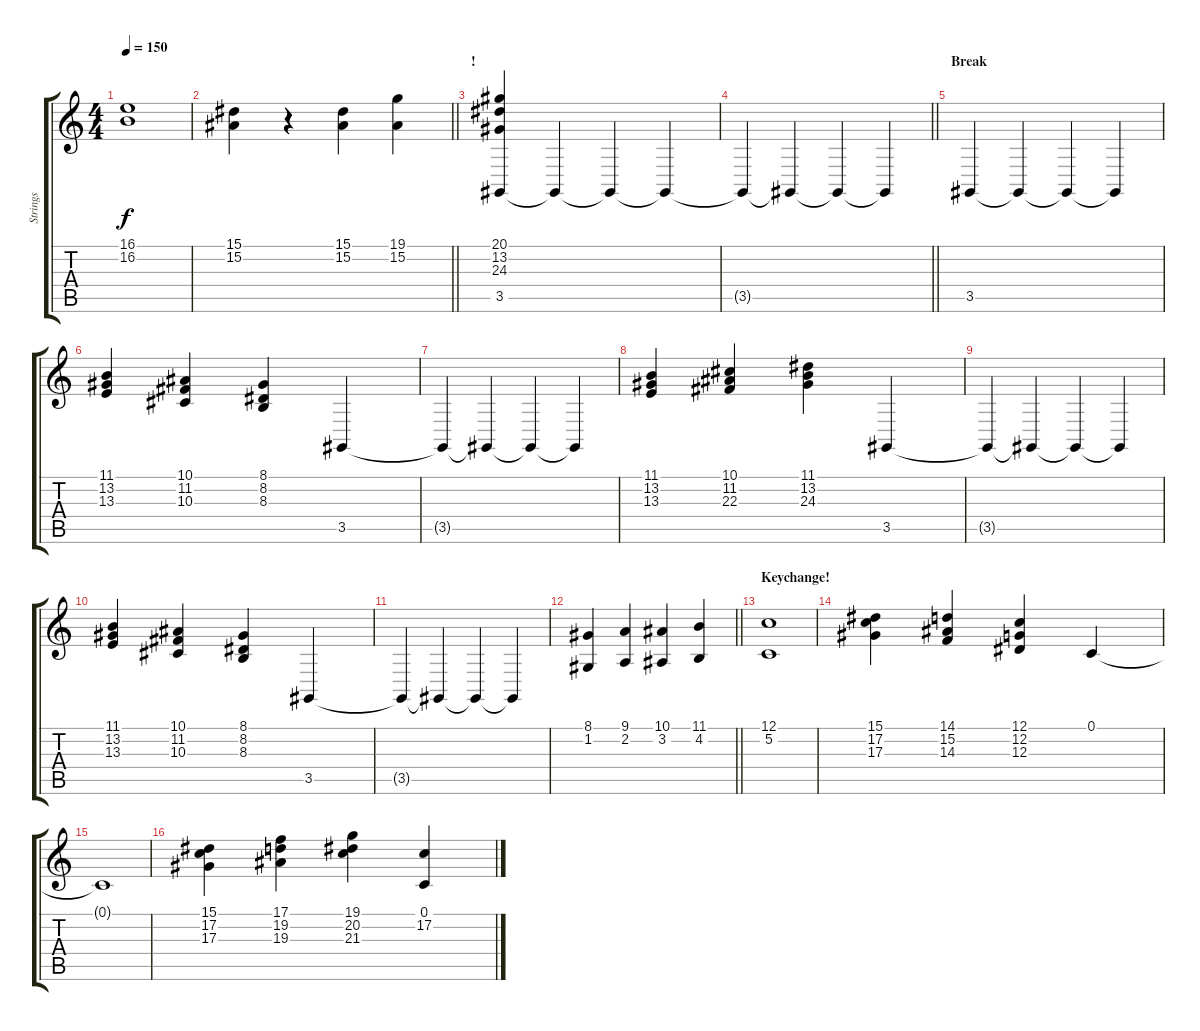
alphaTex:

\track ("Strings" "Strings") {instrument stringensemble1}
\staff {score tabs}
\tuning (C4 G3 Eb3 Bb2 F2 C2) {hide}
\ts (4 4)
\tempo 150
\clef g2
\ks c
(16.1 16.2).1{dy f} |
\barLineRight lightlight
(15.1 15.2).4 r.4 (15.1 15.2).4 (19.1 15.2).4 |
\section ("" "!")
(20.1 13.2 24.3 3.5).4 3.5{t}.4 3.5{t}.4 3.5{t}.4 |
\barLineRight lightlight
3.5{t}.4 3.5{t}.4 3.5{t}.4 3.5{t}.4 |
\section ("" "Break")
3.5.4 3.5{t}.4 3.5{t}.4 3.5{t}.4 |
(11.1 13.2 13.3).4 (10.1 11.2 10.3).4 (8.1 8.2 8.3).4 3.5.4 |
3.5{t}.4 3.5{t}.4 3.5{t}.4 3.5{t}.4 |
(11.1 13.2 13.3).4 (10.1 11.2 22.3).4 (11.1 13.2 24.3).4 3.5.4 |
3.5{t}.4 3.5{t}.4 3.5{t}.4 3.5{t}.4 |
(11.1 13.2 13.3).4 (10.1 11.2 10.3).4 (8.1 8.2 8.3).4 3.5.4 |
3.5{t}.4 3.5{t}.4 3.5{t}.4 3.5{t}.4 |
\barLineRight lightlight
(8.1 1.2).4 (9.1 2.2).4 (10.1 3.2).4 (11.1 4.2).4 |
\section ("" "Keychange!")
(12.1 5.2).1 |
(15.1 17.2 17.3).4 (14.1 15.2 14.3).4 (12.1 12.2 12.3).4 0.1.4 |
0.1{t}.1 |
(15.1 17.2 17.3).4 (17.1 19.2 19.3).4 (19.1 20.2 21.3).4 (0.1 17.2).4
